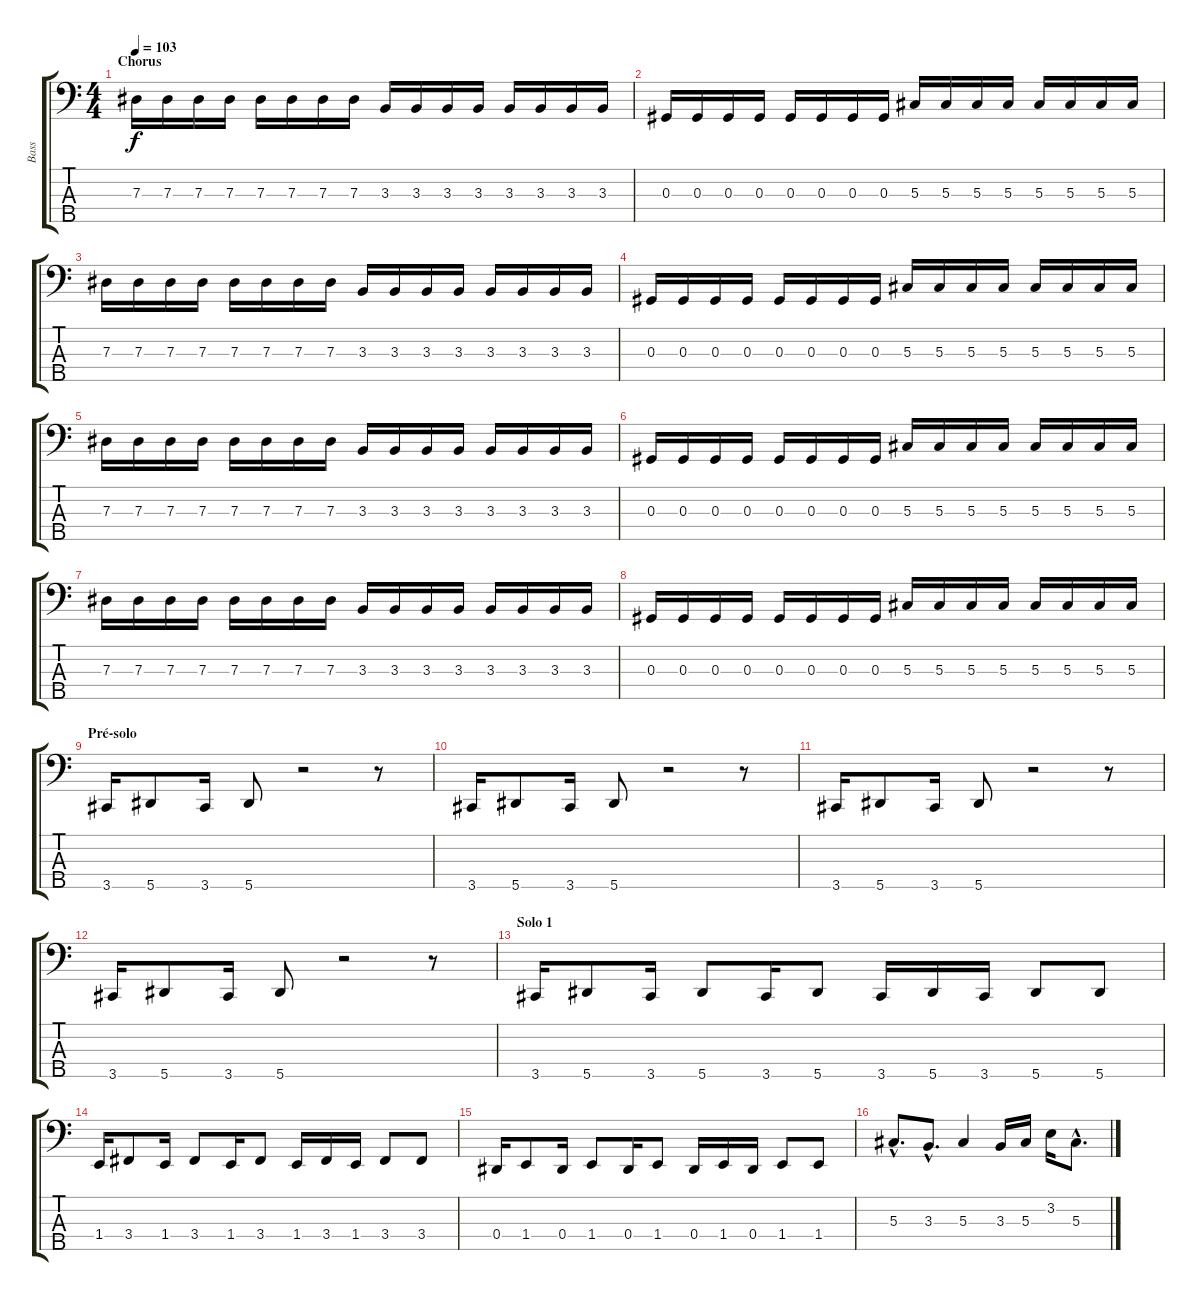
\track ("Bass" "Bass") {instrument electricbasspick}
\staff {score tabs}
\tuning (Gb2 Db2 Ab1 Eb1 Bb0) {hide}
\ts (4 4)
\section ("" "Chorus")
\tempo 103
\clef f4
\ks c
7.3.16{dy f} 7.3.16 7.3.16 7.3.16 7.3.16 7.3.16 7.3.16 7.3.16 3.3.16 3.3.16 3.3.16 3.3.16 3.3.16 3.3.16 3.3.16 3.3.16 |
0.3.16 0.3.16 0.3.16 0.3.16 0.3.16 0.3.16 0.3.16 0.3.16 5.3.16 5.3.16 5.3.16 5.3.16 5.3.16 5.3.16 5.3.16 5.3.16 |
7.3.16 7.3.16 7.3.16 7.3.16 7.3.16 7.3.16 7.3.16 7.3.16 3.3.16 3.3.16 3.3.16 3.3.16 3.3.16 3.3.16 3.3.16 3.3.16 |
0.3.16 0.3.16 0.3.16 0.3.16 0.3.16 0.3.16 0.3.16 0.3.16 5.3.16 5.3.16 5.3.16 5.3.16 5.3.16 5.3.16 5.3.16 5.3.16 |
7.3.16 7.3.16 7.3.16 7.3.16 7.3.16 7.3.16 7.3.16 7.3.16 3.3.16 3.3.16 3.3.16 3.3.16 3.3.16 3.3.16 3.3.16 3.3.16 |
0.3.16 0.3.16 0.3.16 0.3.16 0.3.16 0.3.16 0.3.16 0.3.16 5.3.16 5.3.16 5.3.16 5.3.16 5.3.16 5.3.16 5.3.16 5.3.16 |
7.3.16 7.3.16 7.3.16 7.3.16 7.3.16 7.3.16 7.3.16 7.3.16 3.3.16 3.3.16 3.3.16 3.3.16 3.3.16 3.3.16 3.3.16 3.3.16 |
0.3.16 0.3.16 0.3.16 0.3.16 0.3.16 0.3.16 0.3.16 0.3.16 5.3.16 5.3.16 5.3.16 5.3.16 5.3.16 5.3.16 5.3.16 5.3.16 |
\section ("" "Pré-solo")
3.5.16 5.5.8 3.5.16 5.5.8 r.2 r.8 |
3.5.16 5.5.8 3.5.16 5.5.8 r.2 r.8 |
3.5.16 5.5.8 3.5.16 5.5.8 r.2 r.8 |
3.5.16 5.5.8 3.5.16 5.5.8 r.2 r.8 |
\section ("" "Solo 1")
3.5.16 5.5.8 3.5.16 5.5.8 3.5.16 5.5.8 3.5.16 5.5.16 3.5.16 5.5.8 5.5.8 |
1.4.16 3.4.8 1.4.16 3.4.8 1.4.16 3.4.8 1.4.16 3.4.16 1.4.16 3.4.8 3.4.8 |
0.4.16 1.4.8 0.4.16 1.4.8 0.4.16 1.4.8 0.4.16 1.4.16 0.4.16 1.4.8 1.4.8 |
5.3{hac}.8{d} 3.3{hac}.8{d} 5.3.4 3.3.16 5.3.16 3.2.16 5.3{hac}.8{d}
